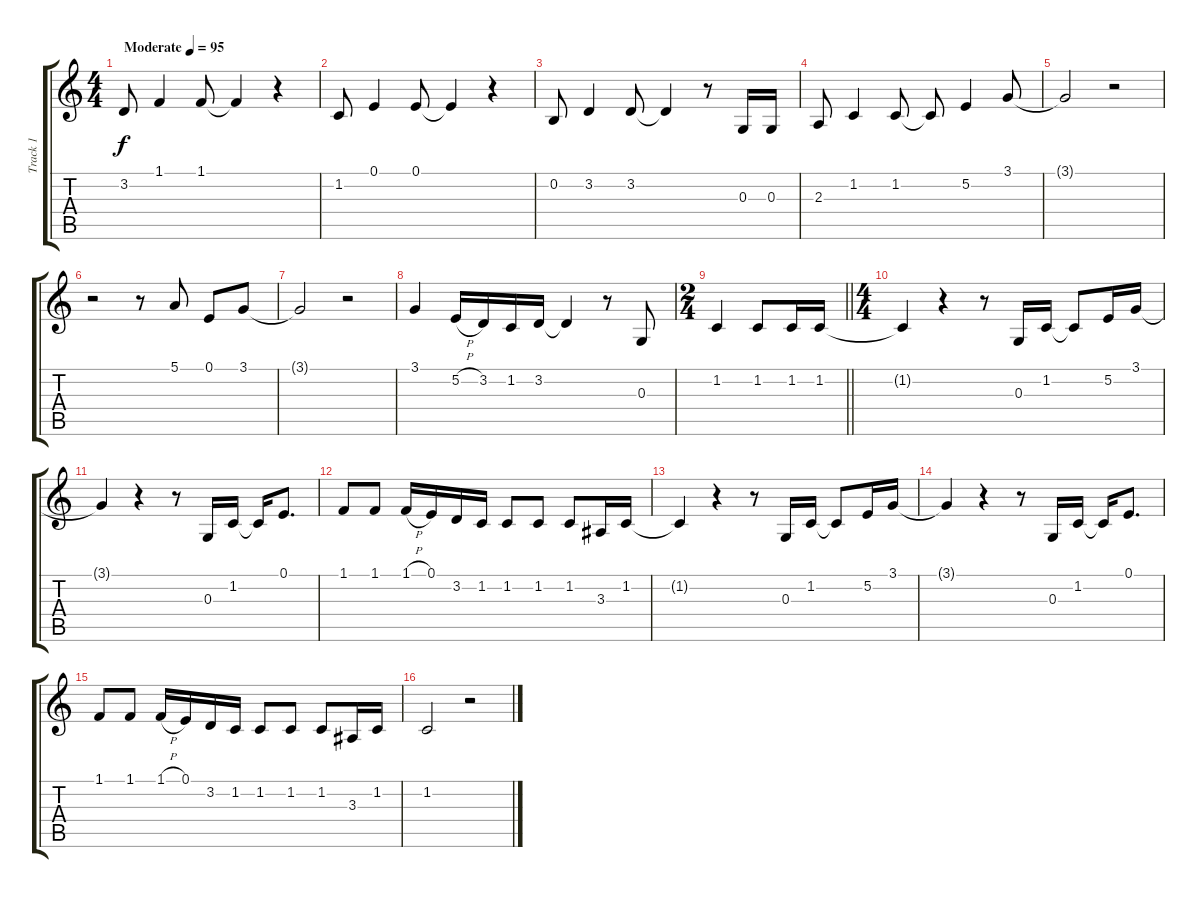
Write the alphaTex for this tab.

\track ("Track 1" "Track 1") {instrument tenorsax}
\staff {score tabs}
\tuning (E4 B3 G3 D3 A2 E2) {hide}
\ts (4 4)
\tempo (95 "Moderate")
\clef g2
\ks c
3.2.8{dy f instrument tenorsax} 1.1.4 1.1.8 1.1{t}.4 r.4 |
1.2.8 0.1.4 0.1.8 0.1{t}.4 r.4 |
0.2.8 3.2.4 3.2.8 3.2{t}.4 r.8 0.3.16 0.3.16 |
2.3.8 1.2.4 1.2.8 1.2{t}.8 5.2.4 3.1.8 |
3.1{t}.2 r.2 |
r.2 r.8 5.1.8 0.1.8 3.1.8 |
3.1{t}.2 r.2 |
3.1.4 5.2{h}.16 3.2.16 1.2.16 3.2.16 3.2{t}.4 r.8 0.3.8 |
\ts (2 4)
\barLineRight lightlight
1.2.4 1.2.8 1.2.16 1.2.16 |
\ts (4 4)
1.2{t}.4 r.4 r.8 0.3.16 1.2.16 1.2{t}.8 5.2.16 3.1.16 |
3.1{t}.4 r.4 r.8 0.3.16 1.2.16 1.2{t}.16 0.1.8{d} |
1.1.8 1.1.8 1.1{h}.16 0.1.16 3.2.16 1.2.16 1.2.8 1.2.8 1.2.8 3.3.16 1.2.16 |
1.2{t}.4 r.4 r.8 0.3.16 1.2.16 1.2{t}.8 5.2.16 3.1.16 |
3.1{t}.4 r.4 r.8 0.3.16 1.2.16 1.2{t}.16 0.1.8{d} |
1.1.8 1.1.8 1.1{h}.16 0.1.16 3.2.16 1.2.16 1.2.8 1.2.8 1.2.8 3.3.16 1.2.16 |
1.2.2 r.2
